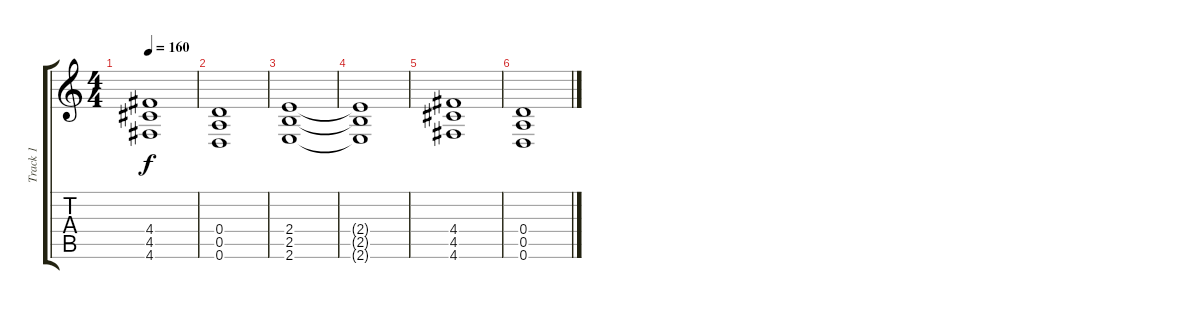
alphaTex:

\track ("Track 1" "Track 1") {instrument distortionguitar}
\staff {score tabs}
\tuning (E4 B3 G3 D3 A2 D2) {hide}
\ts (4 4)
\tempo 160
\clef g2
\ks c
(4.4 4.5 4.6).1{dy f} |
(0.4 0.5 0.6).1 |
(2.4 2.5 2.6).1 |
(2.4{t} 2.5{t} 2.6{t}).1 |
(4.4 4.5 4.6).1 |
(0.4 0.5 0.6).1
